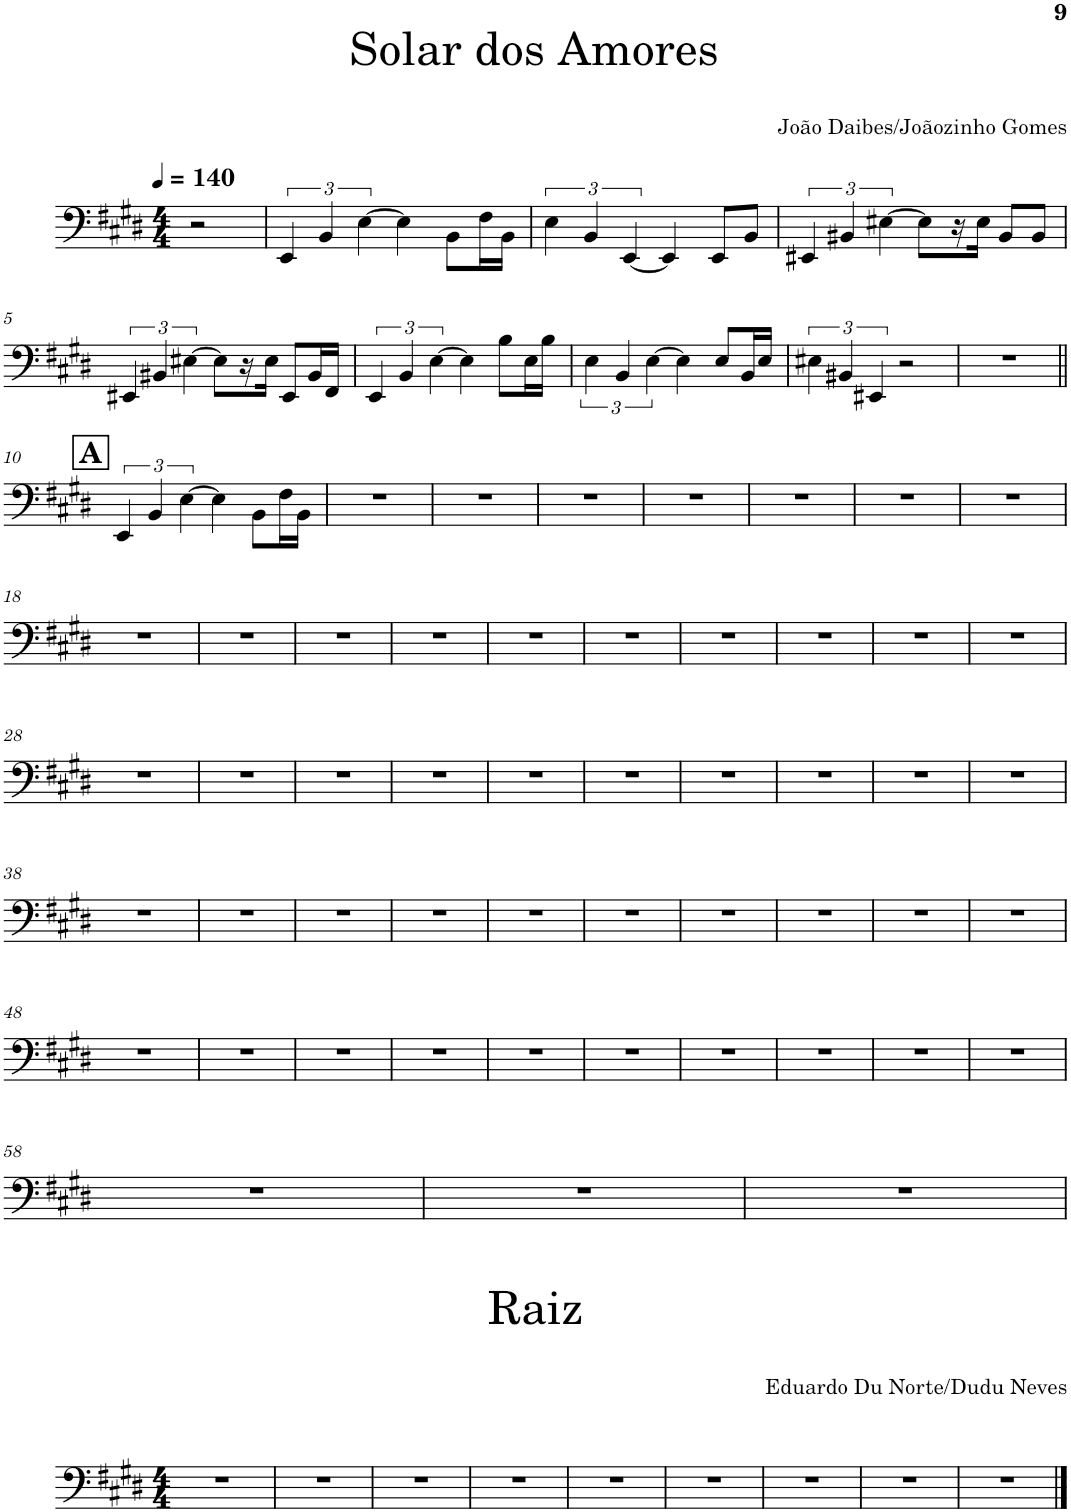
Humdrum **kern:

**kern
*part1
*staff1
*I"Acoustic Bass
*I'Bass
!!LO:PB:g=z
*clefF4
*Trd7c12
*k[f#c#g#d#]
*M4/4
*MM140
=1
2r
=2
6EE/
6BB/
[6E\
4E\]
8BB\L
16F#\L
16BB\JJ
=3
6E\
6BB/
[6EE/
4EE/]
8EE/L
8BB/J
=4
6EE#X/
6BB#X/
[6E#X\
8E#\L]
16r
16E#\JJ
8BB#/L
8BB#/J
!!LO:LB:g=z
=5
6EE#X/
6BB#X/
[6E#X\
8E#\L]
16r
16E#\JJ
8EE#/L
16BB#/L
16FF#/JJ
=6
6EE/
6BB/
[6E\
4E\]
8B\L
16E\L
16B\JJ
=7
6E\
6BB/
[6E\
4E\]
8E/L
16BB/L
16E/JJ
=8
6E#X\
6BB#X/
6EE#X/
2r
=9
1r
!!LO:LB:g=z
!!LO:REH:place=s1:a:B:cj:fs=14:t=A
=10||
6EE/
6BB/
[6E\
4E\]
8BB\L
16F#\L
16BB\JJ
=11
1r
=12
1r
=13
1r
=14
1r
=15
1r
=16
1r
=17
1r
!!LO:LB:g=z
=18
1r
=19
1r
=20
1r
=21
1r
=22
1r
=23
1r
=24
1r
=25
1r
=26
1r
=27
1r
!!LO:LB:g=z
=28
1r
=29
1r
=30
1r
=31
1r
=32
1r
=33
1r
=34
1r
=35
1r
=36
1r
=37
1r
!!LO:LB:g=z
=38
1r
=39
1r
=40
1r
=41
1r
=42
1r
=43
1r
=44
1r
=45
1r
=46
1r
=47
1r
!!LO:LB:g=z
=48
1r
=49
1r
=50
1r
=51
1r
=52
1r
=53
1r
=54
1r
=55
1r
=56
1r
=57
1r
!!LO:LB:g=z
=58
1r
=59
1r
=60
1r
!!LO:LB:g=z
=1
*M4/4
1r
=2
1r
=3
1r
=4
1r
=5
1r
=6
1r
=7
1r
=8
1r
=9
1r
==
*-
